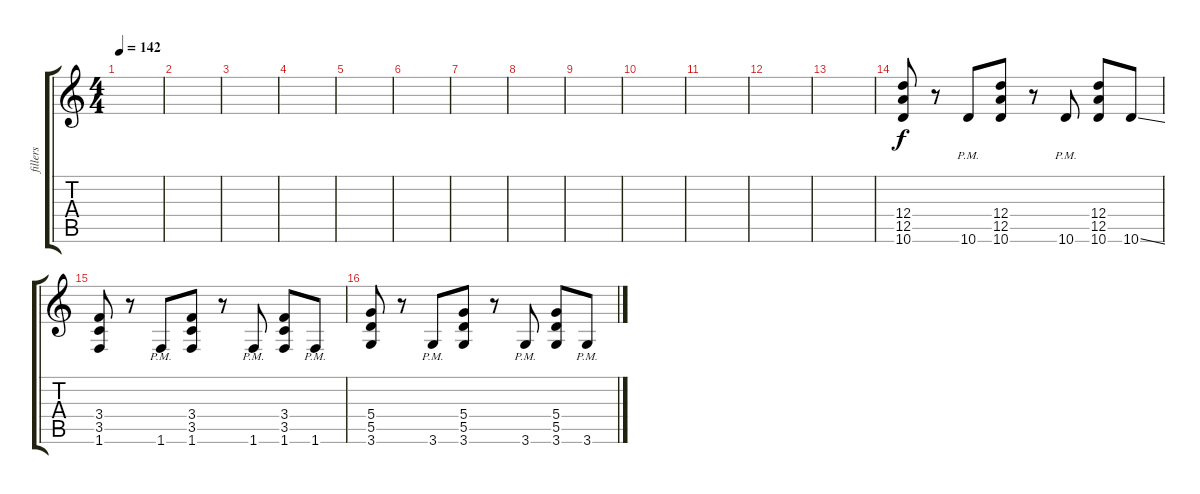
\track ("fillers" "fillers") {instrument distortionguitar}
\staff {score tabs}
\tuning (E4 B3 G3 D3 A2 E2) {hide}
\ts (4 4)
\tempo 142
\clef g2
\ks c
|
|
|
|
|
|
|
|
|
|
|
|
|
(12.4 12.5 10.6).8{dy f instrument electricguitarclean} r.8 10.6{pm}.8 (12.4 12.5 10.6).8 r.8 10.6{pm}.8 (12.4 12.5 10.6).8 10.6{ss}.8 |
(3.4 3.5 1.6).8 r.8 1.6{pm}.8 (3.4 3.5 1.6).8 r.8 1.6{pm}.8 (3.4 3.5 1.6).8 1.6{pm}.8 |
(5.4 5.5 3.6).8 r.8 3.6{pm}.8 (5.4 5.5 3.6).8 r.8 3.6{pm}.8 (5.4 5.5 3.6).8 3.6{ss pm}.8
